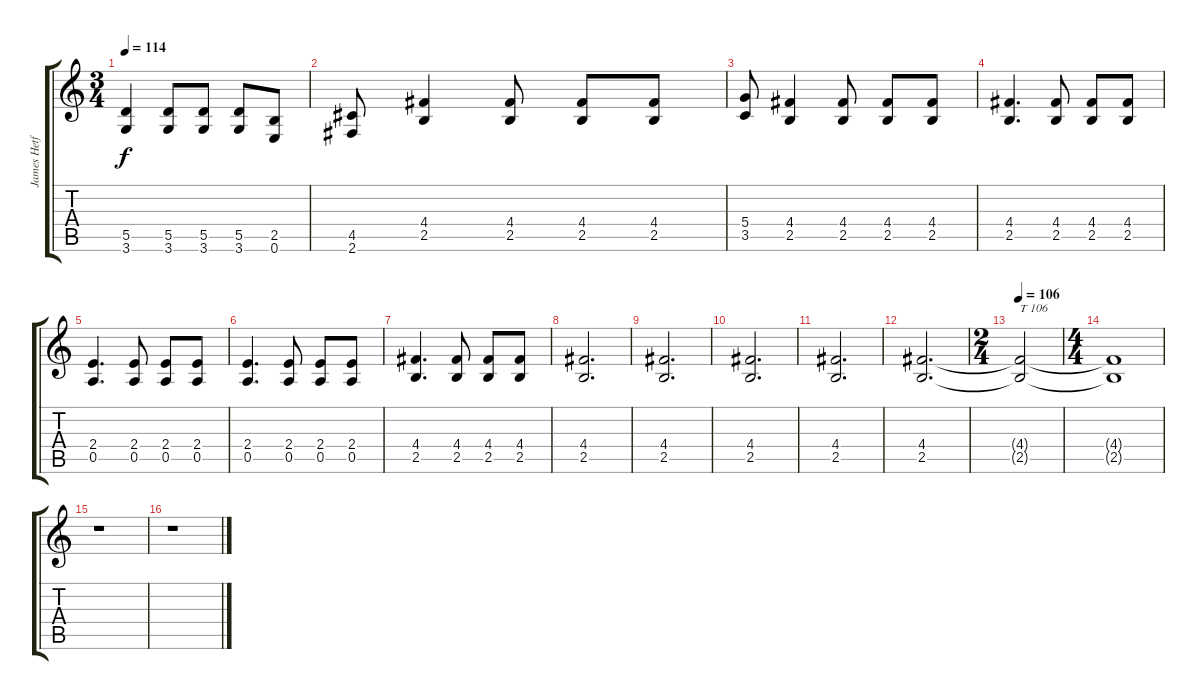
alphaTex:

\track ("James Hetfield" "James Hetf") {instrument acousticguitarsteel}
\staff {score tabs}
\tuning (E4 B3 G3 D3 A2 E2) {hide}
\ts (3 4)
\tempo 114
\clef g2
\ks c
(5.5 3.6).4{dy f} (5.5 3.6).8 (5.5 3.6).8 (5.5 3.6).8 (2.5 0.6).8 |
(4.5 2.6).8 (4.4 2.5).4 (4.4 2.5).8 (4.4 2.5).8 (4.4 2.5).8 |
(5.4 3.5).8 (4.4 2.5).4 (4.4 2.5).8 (4.4 2.5).8 (4.4 2.5).8 |
(4.4 2.5).4{d} (4.4 2.5).8 (4.4 2.5).8 (4.4 2.5).8 |
(2.4 0.5).4{d} (2.4 0.5).8 (2.4 0.5).8 (2.4 0.5).8 |
(2.4 0.5).4{d} (2.4 0.5).8 (2.4 0.5).8 (2.4 0.5).8 |
(4.4 2.5).4{d} (4.4 2.5).8 (4.4 2.5).8 (4.4 2.5).8 |
(4.4 2.5).2{d} |
(4.4 2.5).2{d} |
(4.4 2.5).2{d} |
(4.4 2.5).2{d} |
(4.4 2.5).2{d} |
\ts (2 4)
\tempo 106
(4.4{t} 2.5{t}).2{txt "T 106" volume 10} |
\ts (4 4)
(4.4{t} 2.5{t}).1{volume 6} |
r.1{volume 0} |
r.1{volume 16}
